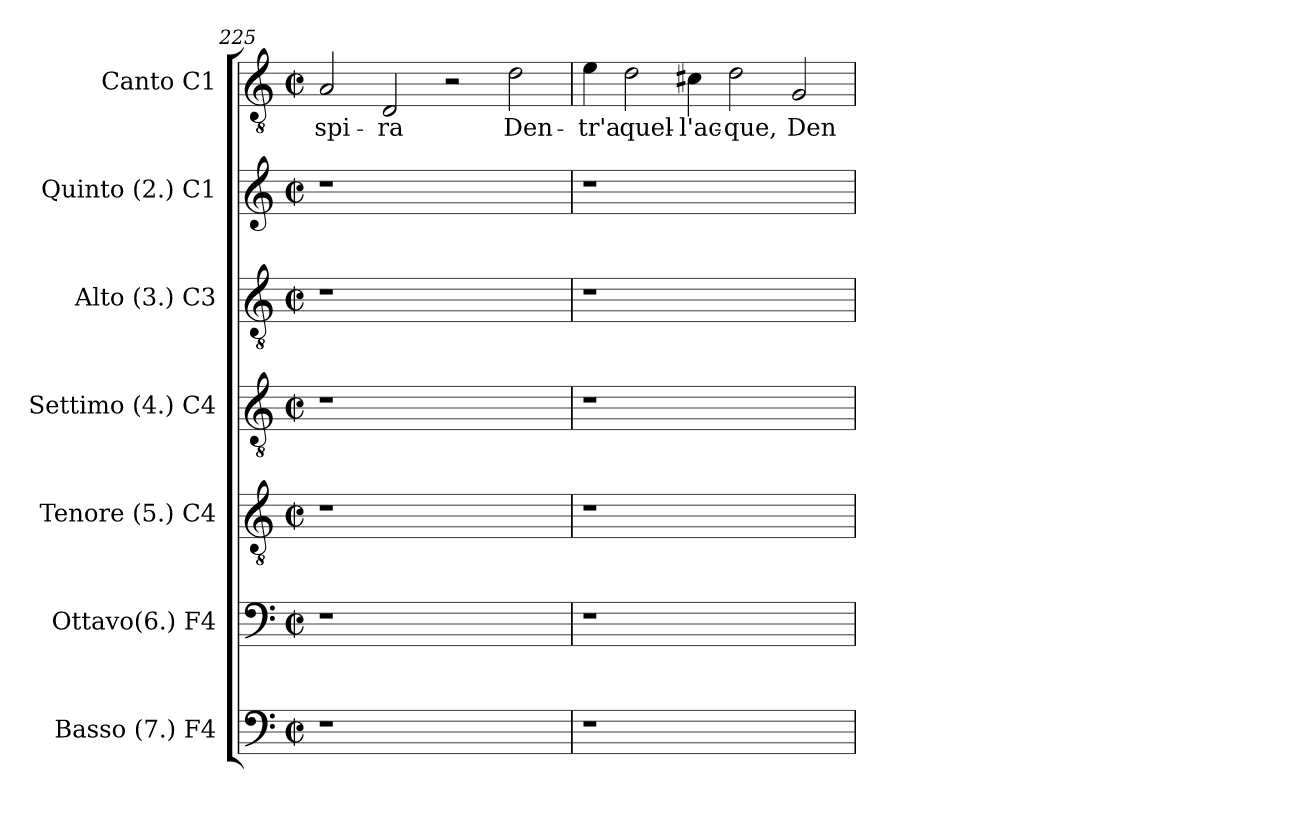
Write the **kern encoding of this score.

**kern	**kern	**kern	**kern	**kern	**kern	**kern	**text
*part7	*part6	*part5	*part4	*part3	*part2	*part1	*part1
*staff7	*staff6	*staff5	*staff4	*staff3	*staff2	*staff1	*staff1
*I"Basso (7.)  F4	*I"Ottavo(6.)  F4	*I"Tenore (5.)  C4	*I"Settimo (4.)  C4	*I"Alto (3.)  C3	*I"Quinto (2.)  C1	*I"Canto  C1	*
*	*	*I'T	*	*I'A	*	*I'C	*
*clefF4	*clefF4	*clefGv2	*clefGv2	*clefGv2	*clefG2	*clefGv2	*
*k[]	*k[]	*k[]	*k[]	*k[]	*k[]	*k[]	*
*C:	*C:	*C:	*C:	*C:	*C:	*C:	*
*M2/2	*M2/2	*M2/2	*M2/2	*M2/2	*M2/2	*M2/2	*
*met(c|)	*met(c|)	*met(c|)	*met(c|)	*met(c|)	*met(c|)	*met(c|)	*
=225	=225	=225	=225	=225	=225	=225	=225
!	!	!	!	!	!	!	!LO:LY:b:cj
1r	1r	1r	1r	1r	1r	2A/	spi-
!	!	!	!	!	!	!	!LO:LY:b:cj
.	.	.	.	.	.	2D/	-ra
1ryy	1ryy	1ryy	1ryy	1ryy	1ryy	2r	.
!	!	!	!	!	!	!	!LO:LY:b:cj
.	.	.	.	.	.	2d\	Den-
=226	=226	=226	=226	=226	=226	=226	=226
!	!	!	!	!	!	!	!LO:LY:b:cj
1r	1r	1r	1r	1r	1r	4e\	-tr'a
!	!	!	!	!	!	!	!LO:LY:b:cj
.	.	.	.	.	.	2d\	quel-
!	!	!	!	!	!	!	!LO:LY:b:cj
.	.	.	.	.	.	4c#X\	-l'ac-
!	!	!	!	!	!	!	!LO:LY:b:cj
1ryy	1ryy	1ryy	1ryy	1ryy	1ryy	2d\	-que,
!	!	!	!	!	!	!	!LO:LY:b:cj
.	.	.	.	.	.	2G/	Den-
=	=	=	=	=	=	=	=
*-	*-	*-	*-	*-	*-	*-	*-
